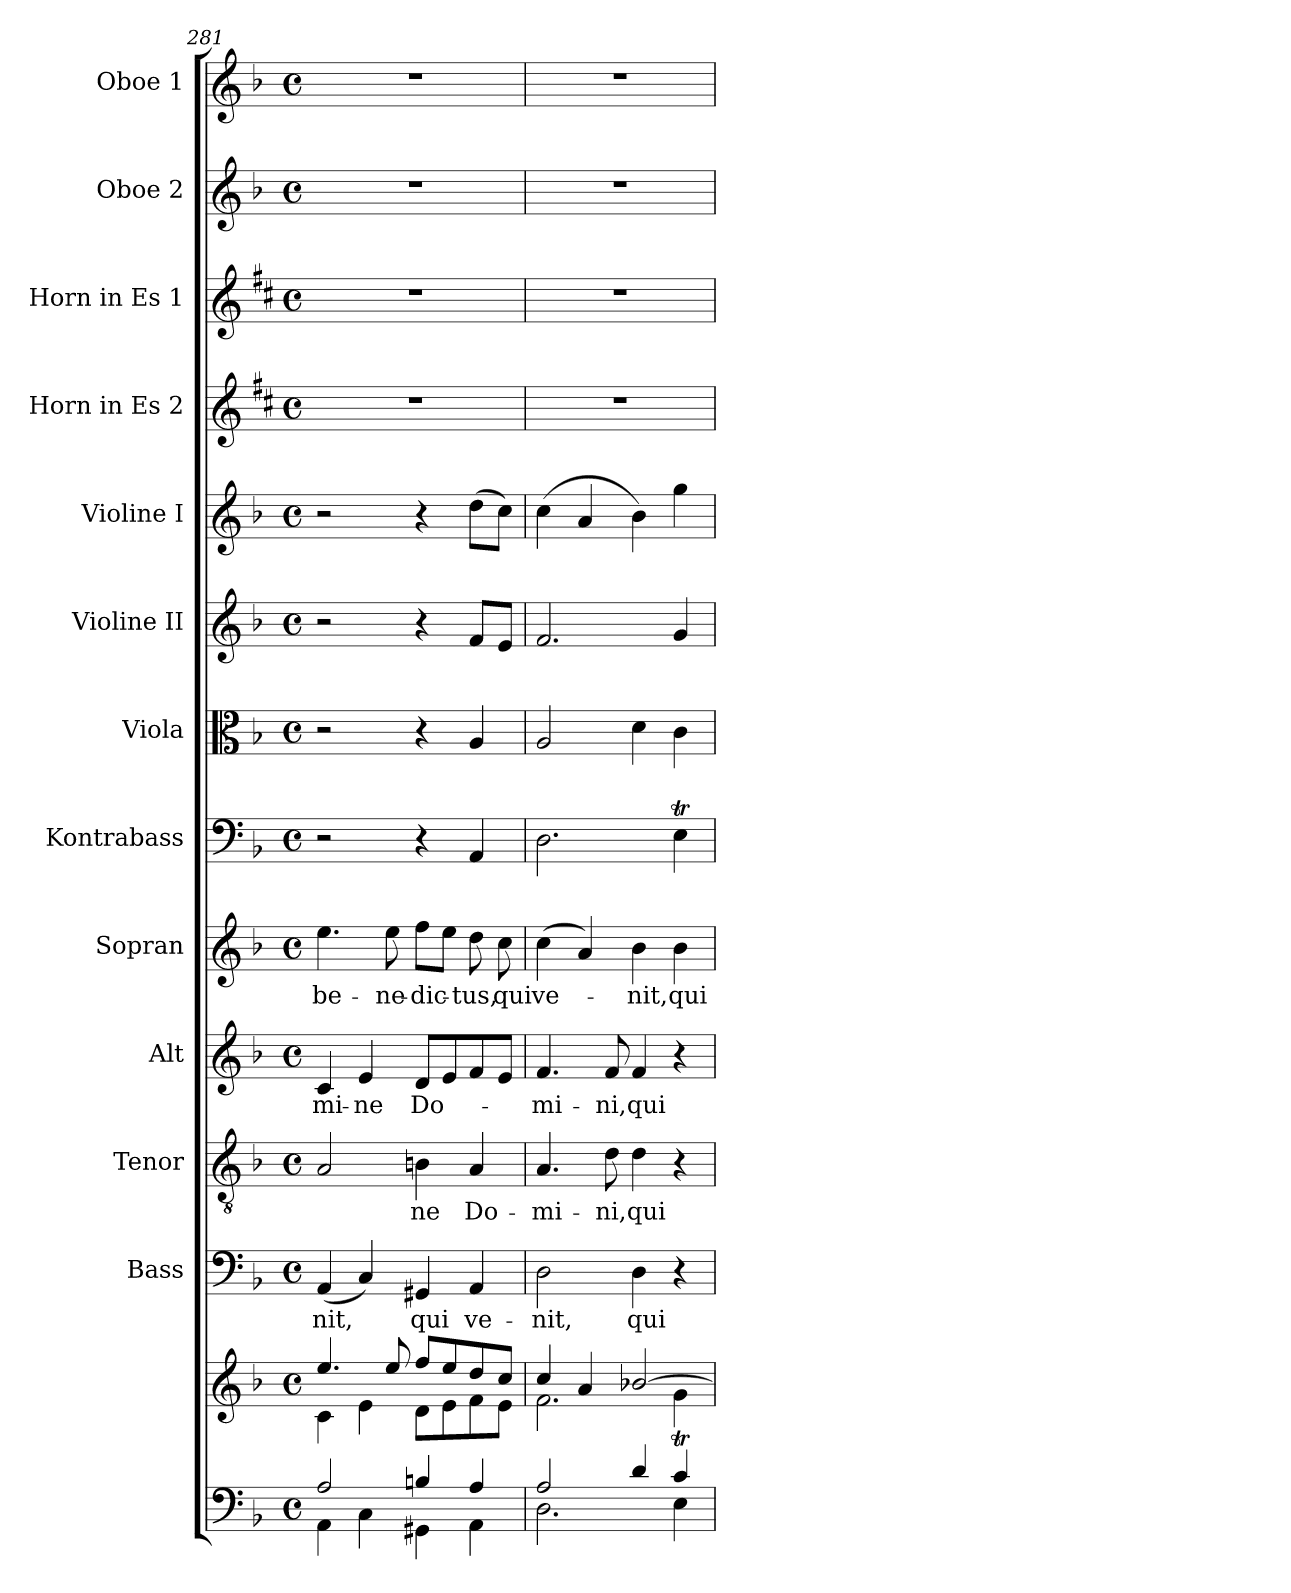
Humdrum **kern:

**kern	**kern	**kern	**text	**kern	**text	**kern	**text	**kern	**text	**kern	**kern	**kern	**kern	**kern	**kern	**kern	**kern
*part13	*part13	*part12	*part12	*part11	*part11	*part10	*part10	*part9	*part9	*part8	*part7	*part6	*part5	*part4	*part3	*part2	*part1
*staff14	*staff13	*staff12	*staff12	*staff11	*staff11	*staff10	*staff10	*staff9	*staff9	*staff8	*staff7	*staff6	*staff5	*staff4	*staff3	*staff2	*staff1
*	*	*I"Bass	*	*I"Tenor	*	*I"Alt	*	*I"Sopran	*	*I"Kontrabass	*I"Viola	*I"Violine II	*I"Violine I	*I"Horn in Es 2	*I"Horn in Es 1	*I"Oboe 2	*I"Oboe 1
*	*	*I'B.	*	*I'T.	*	*I'A.	*	*I'S.	*	*I'Kb.	*I'Vla.	*I'Vl. II	*I'Vl. I	*I'Hr. 2	*I'Hr. 1	*I'Ob. 2	*I'Ob. 1
*clefF4	*clefG2	*clefF4	*	*clefGv2	*	*clefG2	*	*clefG2	*	*clefF4	*clefC3	*clefG2	*clefG2	*clefG2	*clefG2	*clefG2	*clefG2
*	*	*	*	*	*	*	*	*	*	*ITrd7c12	*	*	*	*ITrd5c9	*ITrd5c9	*	*
*k[b-]	*k[b-]	*k[b-]	*	*k[b-]	*	*k[b-]	*	*k[b-]	*	*k[b-]	*k[b-]	*k[b-]	*k[b-]	*k[b-]	*k[b-]	*k[b-]	*k[b-]
*F:	*F:	*F:	*	*F:	*	*F:	*	*F:	*	*F:	*F:	*F:	*F:	*F:	*F:	*F:	*F:
*M4/4	*M4/4	*M4/4	*	*M4/4	*	*M4/4	*	*M4/4	*	*M4/4	*M4/4	*M4/4	*M4/4	*M4/4	*M4/4	*M4/4	*M4/4
*met(c)	*met(c)	*met(c)	*	*met(c)	*	*met(c)	*	*met(c)	*	*met(c)	*met(c)	*met(c)	*met(c)	*met(c)	*met(c)	*met(c)	*met(c)
=281	=281	=281	=281	=281	=281	=281	=281	=281	=281	=281	=281	=281	=281	=281	=281	=281	=281
*^	*^	*	*	*	*	*	*	*	*	*	*	*	*	*	*	*	*
!	!	!	!	!	!LO:LY:b	!	!	!	!LO:LY:b	!	!LO:LY:b	!	!	!	!	!	!	!	!
2A/	4AA\	4.ee/	4c\	(<4AA/	-nit,	2A/	.	4c/	-mi-	4.ee\	be-	2r	2r	2r	2r	1r	1r	1r	1r
!	!	!	!	!	!	!	!	!	!LO:LY:b	!	!	!	!	!	!	!	!	!	!
.	4C\	.	4e\	4C/)	.	.	.	4e/	-ne	.	.	.	.	.	.	.	.	.	.
!	!	!	!	!	!	!	!	!	!	!	!LO:LY:b	!	!	!	!	!	!	!	!
.	.	8ee/	.	.	.	.	.	.	.	8ee\	-ne-	.	.	.	.	.	.	.	.
!	!	!	!	!	!LO:LY:b	!	!LO:LY:b	!	!LO:LY:b	!	!LO:LY:b	!	!	!	!	!	!	!	!
4Bn/	4GG#X\	8ff/L	8d\L	4GG#X/	qui	4Bn\	-ne	8d/L	Do-	8ff\L	-dic-	4r	4r	4r	4r	.	.	.	.
.	.	8ee/	8e\	.	.	.	.	8e/	.	8ee\J	.	.	.	.	.	.	.	.	.
!	!	!	!	!	!LO:LY:b	!	!LO:LY:b	!	!	!	!LO:LY:b	!	!	!	!	!	!	!	!
4A/	4AA\	8dd/	8f\	4AA/	ve-	4A/	Do-	8f/	.	8dd\	-tus,	4AAA/	4A/	8f/L	(>8dd\L	.	.	.	.
!	!	!	!	!	!	!	!	!	!	!	!LO:LY:b	!	!	!	!	!	!	!	!
.	.	8cc/J	8e\J	.	.	.	.	8e/J	.	8cc\	qui	.	.	8e/J	8cc\J)	.	.	.	.
=282	=282	=282	=282	=282	=282	=282	=282	=282	=282	=282	=282	=282	=282	=282	=282	=282	=282	=282	=282
!	!	!	!	!	!LO:LY:b	!	!LO:LY:b	!	!LO:LY:b	!	!LO:LY:b	!	!	!	!	!	!	!	!
2A/	2.D\	4cc/	2.f\	2D\	-nit,	4.A/	-mi-	4.f/	-mi-	(>4cc\	ve-	2.DD\	2A/	2.f/	(>4cc\	1r	1r	1r	1r
.	.	4a/	.	.	.	.	.	.	.	4a/)	.	.	.	.	4a/	.	.	.	.
!	!	!	!	!	!	!	!LO:LY:b	!	!LO:LY:b	!	!	!	!	!	!	!	!	!	!
.	.	.	.	.	.	8d\	-ni,	8f/	-ni,	.	.	.	.	.	.	.	.	.	.
!	!	!	!	!	!LO:LY:b	!	!LO:LY:b	!	!LO:LY:b	!	!LO:LY:b	!	!	!	!	!	!	!	!
4d/	.	[>2b-X/	.	4D\	qui	4d\	qui	4f/	qui	4b-\	-nit,	.	4d\	.	4b-\)	.	.	.	.
!	!	!	!	!	!	!	!	!	!	!	!LO:LY:b	!	!	!	!	!	!	!	!
4cT/	4E\	.	4g\	4r	.	4r	.	4r	.	4b-\	qui	4EEt\	4c\	4g/	4gg\	.	.	.	.
*v	*v	*	*	*	*	*	*	*	*	*	*	*	*	*	*	*	*	*	*
*	*v	*v	*	*	*	*	*	*	*	*	*	*	*	*	*	*	*	*
=	=	=	=	=	=	=	=	=	=	=	=	=	=	=	=	=	=
*-	*-	*-	*-	*-	*-	*-	*-	*-	*-	*-	*-	*-	*-	*-	*-	*-	*-
